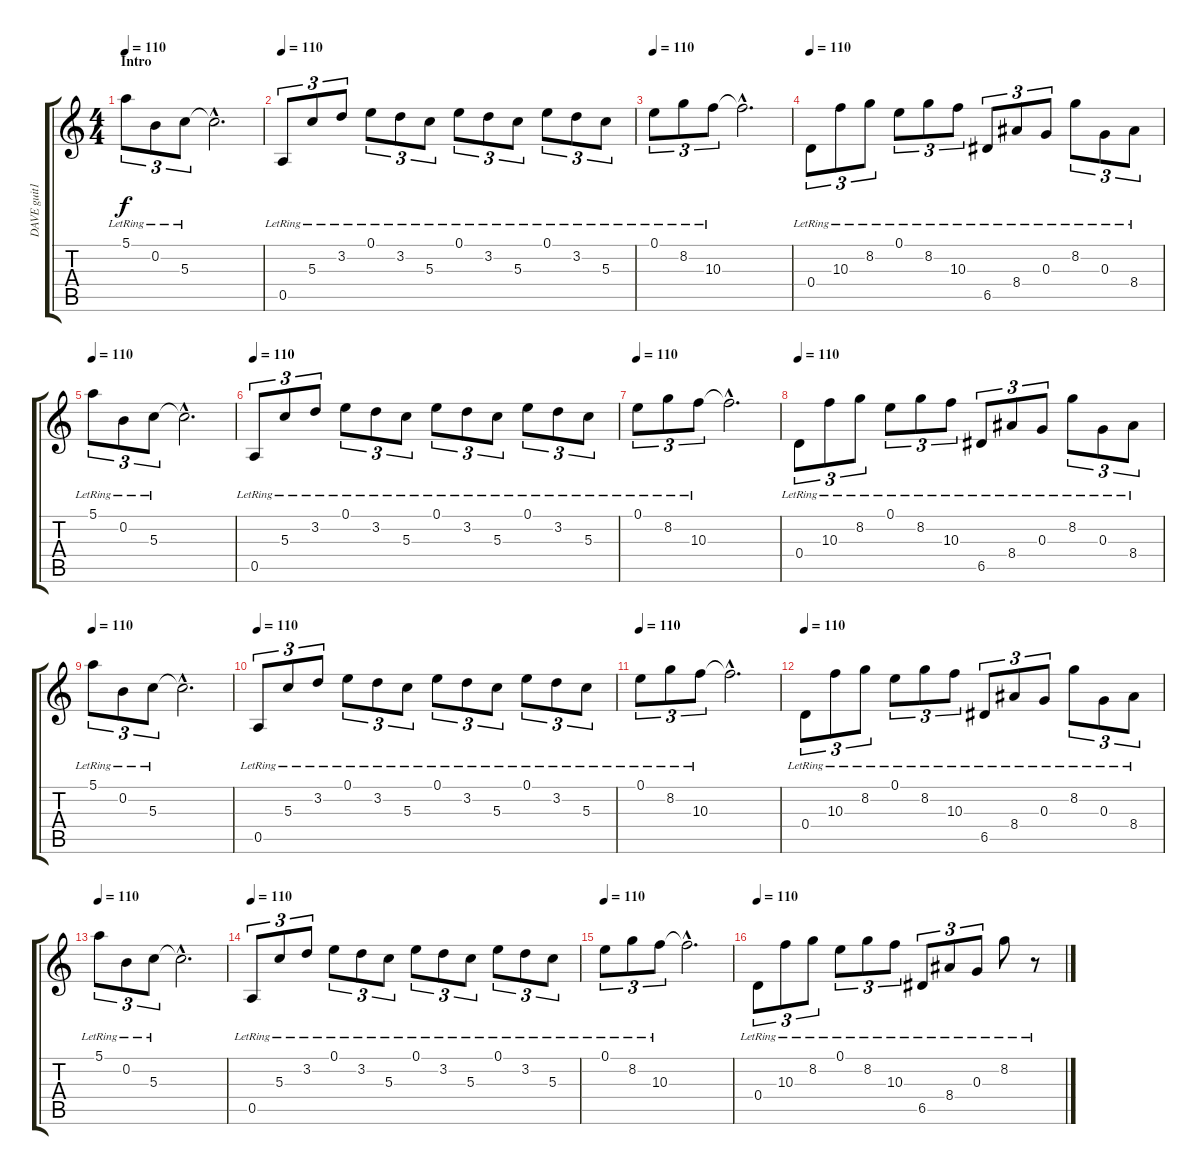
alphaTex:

\track ("DAVE guit1" "DAVE guit1") {instrument distortionguitar}
\staff {score tabs}
\tuning (E4 B3 G3 D3 A2 E2) {hide}
\ts (4 4)
\section ("" "Intro")
\tempo 110
\clef g2
\ks c
5.1{lr}.8{tu (3 2) dy f volume 0 instrument acousticguitarsteel} 0.2{lr}.8{tu (3 2)} 5.3{lr}.8{tu (3 2)} 5.3{hac t}.2{d volume 2} |
\tempo 110
0.5{lr}.8{tu (3 2) volume 2 instrument acousticguitarsteel} 5.3{lr}.8{tu (3 2)} 3.2{lr}.8{tu (3 2)} 0.1{lr}.8{tu (3 2) volume 4} 3.2{lr}.8{tu (3 2)} 5.3{lr}.8{tu (3 2)} 0.1{lr}.8{tu (3 2)} 3.2{lr}.8{tu (3 2)} 5.3{lr}.8{tu (3 2)} 0.1{lr}.8{tu (3 2)} 3.2{lr}.8{tu (3 2)} 5.3{lr}.8{tu (3 2)} |
\tempo 110
0.1{lr}.8{tu (3 2) volume 4 instrument acousticguitarsteel} 8.2{lr}.8{tu (3 2)} 10.3{lr}.8{tu (3 2)} 10.3{hac t}.2{d volume 5} |
\tempo 110
0.4{lr}.8{tu (3 2) volume 5 instrument acousticguitarsteel} 10.3{lr}.8{tu (3 2)} 8.2{lr}.8{tu (3 2)} 0.1{lr}.8{tu (3 2) volume 7} 8.2{lr}.8{tu (3 2)} 10.3{lr}.8{tu (3 2)} 6.5{lr}.8{tu (3 2)} 8.4{lr}.8{tu (3 2)} 0.3{lr}.8{tu (3 2)} 8.2{lr}.8{tu (3 2)} 0.3{lr}.8{tu (3 2)} 8.4{lr}.8{tu (3 2)} |
\tempo 110
5.1{lr}.8{tu (3 2) volume 7 instrument acousticguitarsteel} 0.2{lr}.8{tu (3 2)} 5.3{lr}.8{tu (3 2)} 5.3{hac t}.2{d volume 8} |
\tempo 110
0.5{lr}.8{tu (3 2) volume 8 instrument acousticguitarsteel} 5.3{lr}.8{tu (3 2)} 3.2{lr}.8{tu (3 2)} 0.1{lr}.8{tu (3 2) volume 10} 3.2{lr}.8{tu (3 2)} 5.3{lr}.8{tu (3 2)} 0.1{lr}.8{tu (3 2)} 3.2{lr}.8{tu (3 2)} 5.3{lr}.8{tu (3 2)} 0.1{lr}.8{tu (3 2)} 3.2{lr}.8{tu (3 2)} 5.3{lr}.8{tu (3 2)} |
\tempo 110
0.1{lr}.8{tu (3 2) volume 10 instrument acousticguitarsteel} 8.2{lr}.8{tu (3 2)} 10.3{lr}.8{tu (3 2)} 10.3{hac t}.2{d volume 12} |
\tempo 110
0.4{lr}.8{tu (3 2) volume 12 instrument acousticguitarsteel} 10.3{lr}.8{tu (3 2)} 8.2{lr}.8{tu (3 2)} 0.1{lr}.8{tu (3 2) volume 14} 8.2{lr}.8{tu (3 2)} 10.3{lr}.8{tu (3 2)} 6.5{lr}.8{tu (3 2)} 8.4{lr}.8{tu (3 2)} 0.3{lr}.8{tu (3 2)} 8.2{lr}.8{tu (3 2)} 0.3{lr}.8{tu (3 2)} 8.4{lr}.8{tu (3 2)} |
\tempo 110
5.1{lr}.8{tu (3 2) volume 14 instrument acousticguitarsteel} 0.2{lr}.8{tu (3 2)} 5.3{lr}.8{tu (3 2)} 5.3{hac t}.2{d volume 16} |
\tempo 110
0.5{lr}.8{tu (3 2) volume 16 instrument acousticguitarsteel} 5.3{lr}.8{tu (3 2)} 3.2{lr}.8{tu (3 2)} 0.1{lr}.8{tu (3 2)} 3.2{lr}.8{tu (3 2)} 5.3{lr}.8{tu (3 2)} 0.1{lr}.8{tu (3 2)} 3.2{lr}.8{tu (3 2)} 5.3{lr}.8{tu (3 2)} 0.1{lr}.8{tu (3 2)} 3.2{lr}.8{tu (3 2)} 5.3{lr}.8{tu (3 2)} |
\tempo 110
0.1{lr}.8{tu (3 2) instrument acousticguitarsteel} 8.2{lr}.8{tu (3 2)} 10.3{lr}.8{tu (3 2)} 10.3{hac t}.2{d} |
\tempo 110
0.4{lr}.8{tu (3 2) instrument acousticguitarsteel} 10.3{lr}.8{tu (3 2)} 8.2{lr}.8{tu (3 2)} 0.1{lr}.8{tu (3 2)} 8.2{lr}.8{tu (3 2)} 10.3{lr}.8{tu (3 2)} 6.5{lr}.8{tu (3 2)} 8.4{lr}.8{tu (3 2)} 0.3{lr}.8{tu (3 2)} 8.2{lr}.8{tu (3 2)} 0.3{lr}.8{tu (3 2)} 8.4{lr}.8{tu (3 2)} |
\tempo 110
5.1{lr}.8{tu (3 2) instrument acousticguitarsteel} 0.2{lr}.8{tu (3 2)} 5.3{lr}.8{tu (3 2)} 5.3{hac t}.2{d} |
\tempo 110
0.5{lr}.8{tu (3 2) instrument acousticguitarsteel} 5.3{lr}.8{tu (3 2)} 3.2{lr}.8{tu (3 2)} 0.1{lr}.8{tu (3 2)} 3.2{lr}.8{tu (3 2)} 5.3{lr}.8{tu (3 2)} 0.1{lr}.8{tu (3 2)} 3.2{lr}.8{tu (3 2)} 5.3{lr}.8{tu (3 2)} 0.1{lr}.8{tu (3 2)} 3.2{lr}.8{tu (3 2)} 5.3{lr}.8{tu (3 2)} |
\tempo 110
0.1{lr}.8{tu (3 2) instrument acousticguitarsteel} 8.2{lr}.8{tu (3 2)} 10.3{lr}.8{tu (3 2)} 10.3{hac t}.2{d} |
\tempo 110
0.4{lr}.8{tu (3 2) instrument acousticguitarsteel} 10.3{lr}.8{tu (3 2)} 8.2{lr}.8{tu (3 2)} 0.1{lr}.8{tu (3 2)} 8.2{lr}.8{tu (3 2)} 10.3{lr}.8{tu (3 2)} 6.5{lr}.8{tu (3 2)} 8.4{lr}.8{tu (3 2)} 0.3{lr}.8{tu (3 2)} 8.2{lr}.8 r.8
